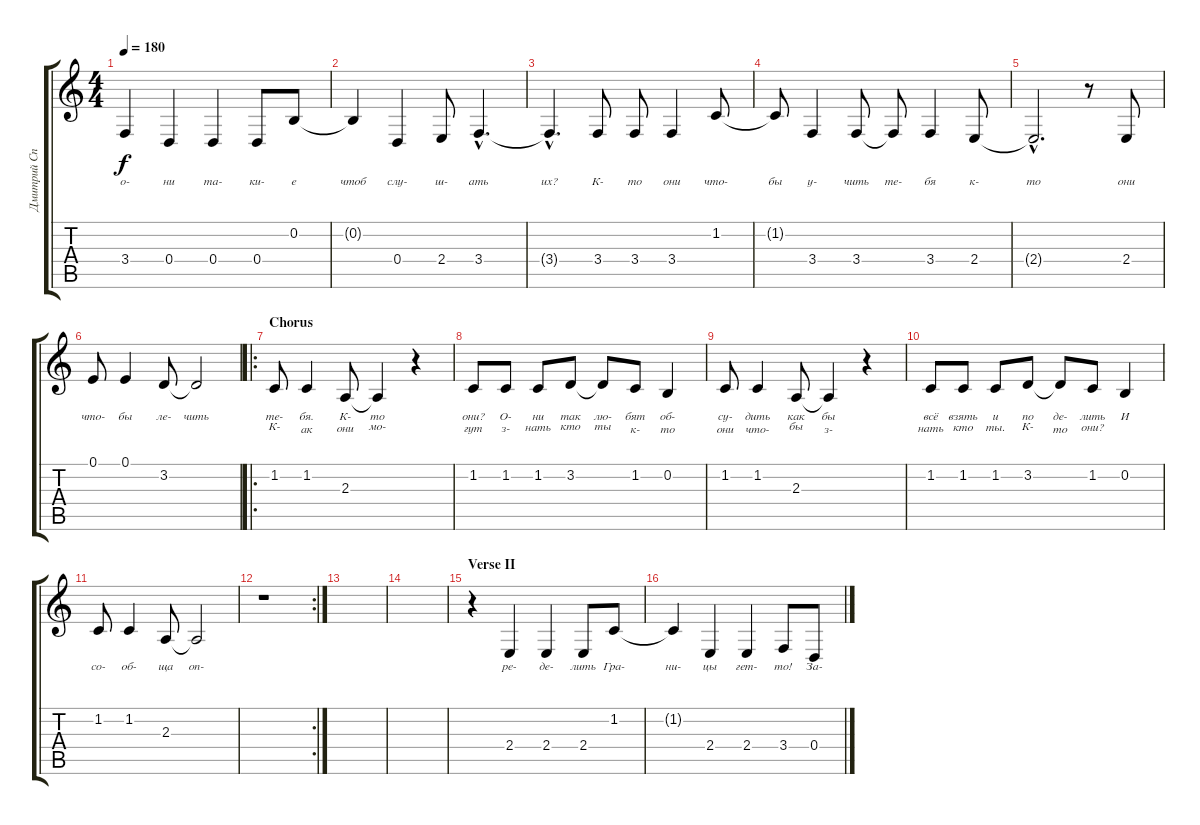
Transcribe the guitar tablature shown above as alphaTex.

\track ("Дмитрий Спирин" "Дмитрий Сп") {instrument cello}
\staff {score tabs}
\tuning (E4 B3 G3 D3 A2 E2) {hide}
\ts (4 4)
\tempo 180
\clef g2
\ks c
3.4{t}.4{lyrics (0 "о-") lyrics (1 "") lyrics (2 "") lyrics (3 "") lyrics (4 "") dy f} 0.4.4{lyrics (0 "ни") lyrics (1 "") lyrics (2 "") lyrics (3 "") lyrics (4 "")} 0.4.4{lyrics (0 "та-") lyrics (1 "") lyrics (2 "") lyrics (3 "") lyrics (4 "")} 0.4.8{lyrics (0 "ки-") lyrics (1 "") lyrics (2 "") lyrics (3 "") lyrics (4 "")} 0.2.8{lyrics (0 "е") lyrics (1 "") lyrics (2 "") lyrics (3 "") lyrics (4 "")} |
0.2{t}.4{lyrics (0 "чтоб") lyrics (1 "") lyrics (2 "") lyrics (3 "") lyrics (4 "")} 0.4.4{lyrics (0 "слу-") lyrics (1 "") lyrics (2 "") lyrics (3 "") lyrics (4 "")} 2.4.8{lyrics (0 "ш-") lyrics (1 "") lyrics (2 "") lyrics (3 "") lyrics (4 "")} 3.4{hac}.4{d lyrics (0 "ать") lyrics (1 "") lyrics (2 "") lyrics (3 "") lyrics (4 "")} |
3.4{hac t}.4{d lyrics (0 "их?") lyrics (1 "") lyrics (2 "") lyrics (3 "") lyrics (4 "")} 3.4.8{lyrics (0 "К-") lyrics (1 "") lyrics (2 "") lyrics (3 "") lyrics (4 "")} 3.4.8{lyrics (0 "то") lyrics (1 "") lyrics (2 "") lyrics (3 "") lyrics (4 "")} 3.4.4{lyrics (0 "они") lyrics (1 "") lyrics (2 "") lyrics (3 "") lyrics (4 "")} 1.2.8{lyrics (0 "что-") lyrics (1 "") lyrics (2 "") lyrics (3 "") lyrics (4 "")} |
1.2{t}.8{lyrics (0 "бы") lyrics (1 "") lyrics (2 "") lyrics (3 "") lyrics (4 "")} 3.4.4{lyrics (0 "у-") lyrics (1 "") lyrics (2 "") lyrics (3 "") lyrics (4 "")} 3.4.8{lyrics (0 "чить") lyrics (1 "") lyrics (2 "") lyrics (3 "") lyrics (4 "")} 3.4{t}.8{lyrics (0 "те-") lyrics (1 "") lyrics (2 "") lyrics (3 "") lyrics (4 "")} 3.4.4{lyrics (0 "бя") lyrics (1 "") lyrics (2 "") lyrics (3 "") lyrics (4 "")} 2.4.8{lyrics (0 "к-") lyrics (1 "") lyrics (2 "") lyrics (3 "") lyrics (4 "")} |
2.4{hac t}.2{d lyrics (0 "то") lyrics (1 "") lyrics (2 "") lyrics (3 "") lyrics (4 "")} r.8 2.4.8{lyrics (0 "они") lyrics (1 "") lyrics (2 "") lyrics (3 "") lyrics (4 "")} |
0.1.8{lyrics (0 "что-") lyrics (1 "") lyrics (2 "") lyrics (3 "") lyrics (4 "")} 0.1.4{lyrics (0 "бы") lyrics (1 "") lyrics (2 "") lyrics (3 "") lyrics (4 "")} 3.2.8{lyrics (0 "ле-") lyrics (1 "") lyrics (2 "") lyrics (3 "") lyrics (4 "")} 3.2{t}.2{lyrics (0 "чить") lyrics (1 "") lyrics (2 "") lyrics (3 "") lyrics (4 "")} |
\ro
\section ("" "Chorus")
1.2.8{lyrics (0 "те-") lyrics (1 "К-") lyrics (2 "") lyrics (3 "") lyrics (4 "")} 1.2.4{lyrics (0 "бя.") lyrics (1 "ак") lyrics (2 "") lyrics (3 "") lyrics (4 "")} 2.3.8{lyrics (0 "К-") lyrics (1 "они") lyrics (2 "") lyrics (3 "") lyrics (4 "")} 2.3{t}.4{lyrics (0 "то") lyrics (1 "мо-") lyrics (2 "") lyrics (3 "") lyrics (4 "")} r.4 |
1.2.8{lyrics (0 "они?") lyrics (1 "гут") lyrics (2 "") lyrics (3 "") lyrics (4 "")} 1.2.8{lyrics (0 "О-") lyrics (1 "з-") lyrics (2 "") lyrics (3 "") lyrics (4 "")} 1.2.8{lyrics (0 "ни") lyrics (1 "нать") lyrics (2 "") lyrics (3 "") lyrics (4 "")} 3.2.8{lyrics (0 "так") lyrics (1 "кто") lyrics (2 "") lyrics (3 "") lyrics (4 "")} 3.2{t}.8{lyrics (0 "лю-") lyrics (1 "ты") lyrics (2 "") lyrics (3 "") lyrics (4 "")} 1.2.8{lyrics (0 "бят") lyrics (1 "к-") lyrics (2 "") lyrics (3 "") lyrics (4 "")} 0.2.4{lyrics (0 "об-") lyrics (1 "то") lyrics (2 "") lyrics (3 "") lyrics (4 "")} |
1.2.8{lyrics (0 "су-") lyrics (1 "они") lyrics (2 "") lyrics (3 "") lyrics (4 "")} 1.2.4{lyrics (0 "дить") lyrics (1 "что-") lyrics (2 "") lyrics (3 "") lyrics (4 "")} 2.3.8{lyrics (0 "как") lyrics (1 "бы") lyrics (2 "") lyrics (3 "") lyrics (4 "")} 2.3{t}.4{lyrics (0 "бы") lyrics (1 "з-") lyrics (2 "") lyrics (3 "") lyrics (4 "")} r.4 |
1.2.8{lyrics (0 "всё") lyrics (1 "нать") lyrics (2 "") lyrics (3 "") lyrics (4 "")} 1.2.8{lyrics (0 "взять") lyrics (1 "кто") lyrics (2 "") lyrics (3 "") lyrics (4 "")} 1.2.8{lyrics (0 "и") lyrics (1 "ты.") lyrics (2 "") lyrics (3 "") lyrics (4 "")} 3.2.8{lyrics (0 "по") lyrics (1 "К-") lyrics (2 "") lyrics (3 "") lyrics (4 "")} 3.2{t}.8{lyrics (0 "де-") lyrics (1 "то") lyrics (2 "") lyrics (3 "") lyrics (4 "")} 1.2.8{lyrics (0 "лить") lyrics (1 "они?") lyrics (2 "") lyrics (3 "") lyrics (4 "")} 0.2.4{lyrics (0 "И") lyrics (1 "") lyrics (2 "") lyrics (3 "") lyrics (4 "")} |
1.2.8{lyrics (0 "со-") lyrics (1 "") lyrics (2 "") lyrics (3 "") lyrics (4 "")} 1.2.4{lyrics (0 "об-") lyrics (1 "") lyrics (2 "") lyrics (3 "") lyrics (4 "")} 2.3.8{lyrics (0 "ща") lyrics (1 "") lyrics (2 "") lyrics (3 "") lyrics (4 "")} 2.3{t}.2{lyrics (0 "оп-") lyrics (1 "") lyrics (2 "") lyrics (3 "") lyrics (4 "")} |
\rc 2
r.1 |
|
|
\section ("" "Verse II")
r.4 2.4.4{lyrics (0 "ре-") lyrics (1 "") lyrics (2 "") lyrics (3 "") lyrics (4 "")} 2.4.4{lyrics (0 "де-") lyrics (1 "") lyrics (2 "") lyrics (3 "") lyrics (4 "")} 2.4.8{lyrics (0 "лить") lyrics (1 "") lyrics (2 "") lyrics (3 "") lyrics (4 "")} 1.2.8{lyrics (0 "Гра-") lyrics (1 "") lyrics (2 "") lyrics (3 "") lyrics (4 "")} |
1.2{t}.4{lyrics (0 "ни-") lyrics (1 "") lyrics (2 "") lyrics (3 "") lyrics (4 "")} 2.4.4{lyrics (0 "цы") lyrics (1 "") lyrics (2 "") lyrics (3 "") lyrics (4 "")} 2.4.4{lyrics (0 "гет-") lyrics (1 "") lyrics (2 "") lyrics (3 "") lyrics (4 "")} 3.4.8{lyrics (0 "то!") lyrics (1 "") lyrics (2 "") lyrics (3 "") lyrics (4 "")} 0.4.8{lyrics (0 "За-") lyrics (1 "") lyrics (2 "") lyrics (3 "") lyrics (4 "")}
